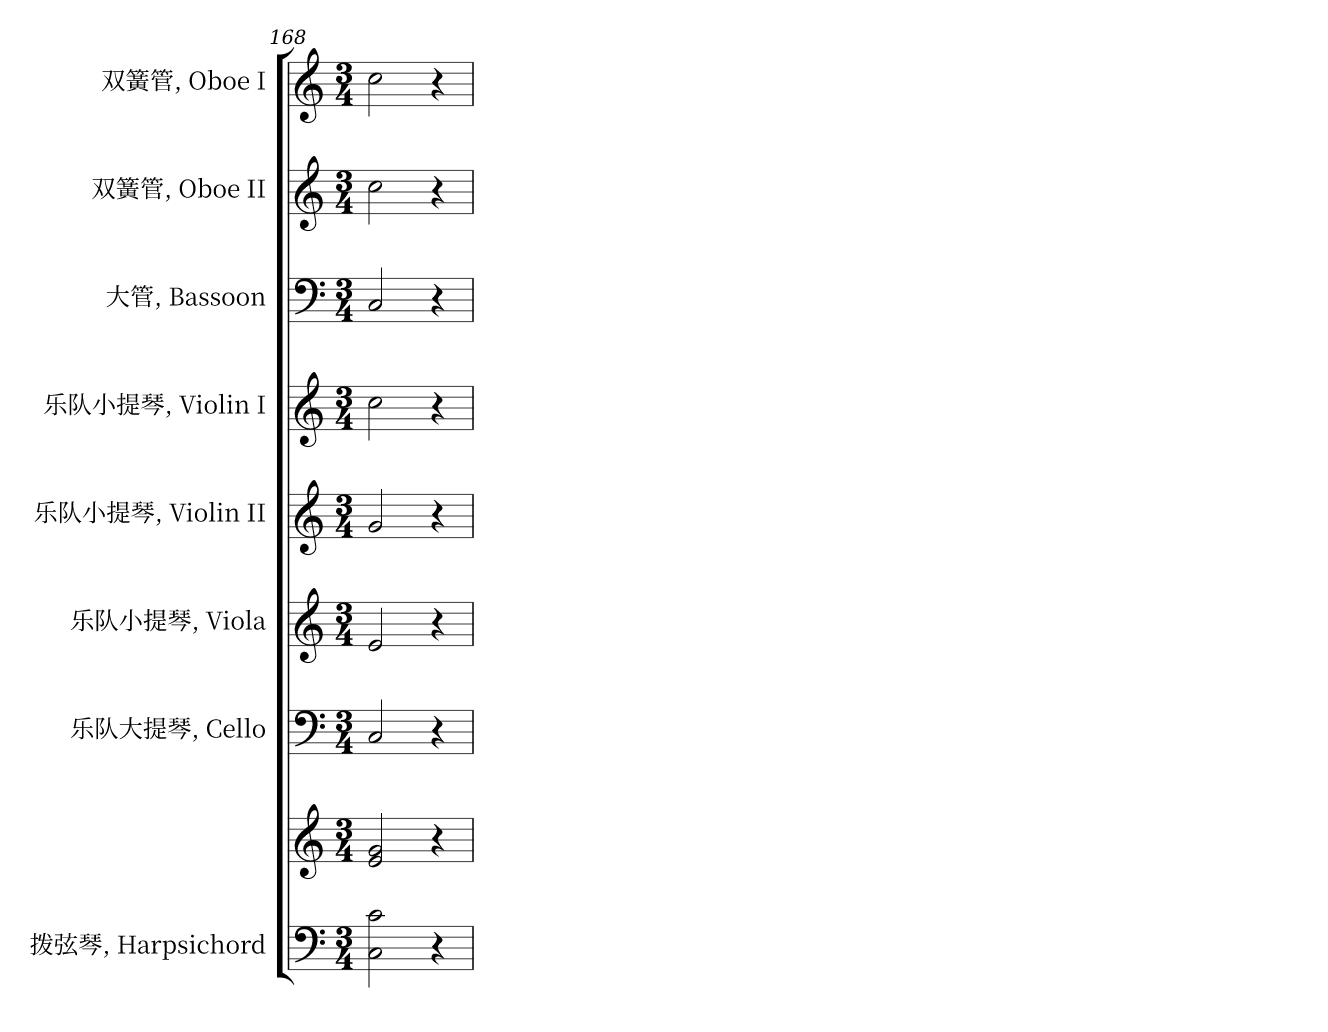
**kern	**kern	**kern	**kern	**kern	**kern	**kern	**kern	**kern
*part8	*part8	*part7	*part6	*part5	*part4	*part3	*part2	*part1
*staff9	*staff8	*staff7	*staff6	*staff5	*staff4	*staff3	*staff2	*staff1
*I"拨弦琴, Harpsichord	*	*I"乐队大提琴, Cello	*I"乐队小提琴, Viola	*I"乐队小提琴, Violin II	*I"乐队小提琴, Violin I	*I"大管, Bassoon	*I"双簧管, Oboe II	*I"双簧管, Oboe I
*I'Hch.	*	*	*	*	*	*I'Bsn.	*I'Ob.	*I'Ob.
*clefF4	*clefG2	*clefF4	*clefG2	*clefG2	*clefG2	*clefF4	*clefG2	*clefG2
*k[]	*k[]	*k[]	*k[]	*k[]	*k[]	*k[]	*k[]	*k[]
*M3/4	*M3/4	*M3/4	*M3/4	*M3/4	*M3/4	*M3/4	*M3/4	*M3/4
*MM30	*MM30	*MM30	*MM30	*MM30	*MM30	*MM30	*MM30	*MM30
=168	=168	=168	=168	=168	=168	=168	=168	=168
2C\ 2c\	2e/ 2g/	2C/	2e/	2g/	2cc\	2C/	2cc\	2cc\
4r	4r	4r	4r	4r	4r	4r	4r	4r
=	=	=	=	=	=	=	=	=
*-	*-	*-	*-	*-	*-	*-	*-	*-
